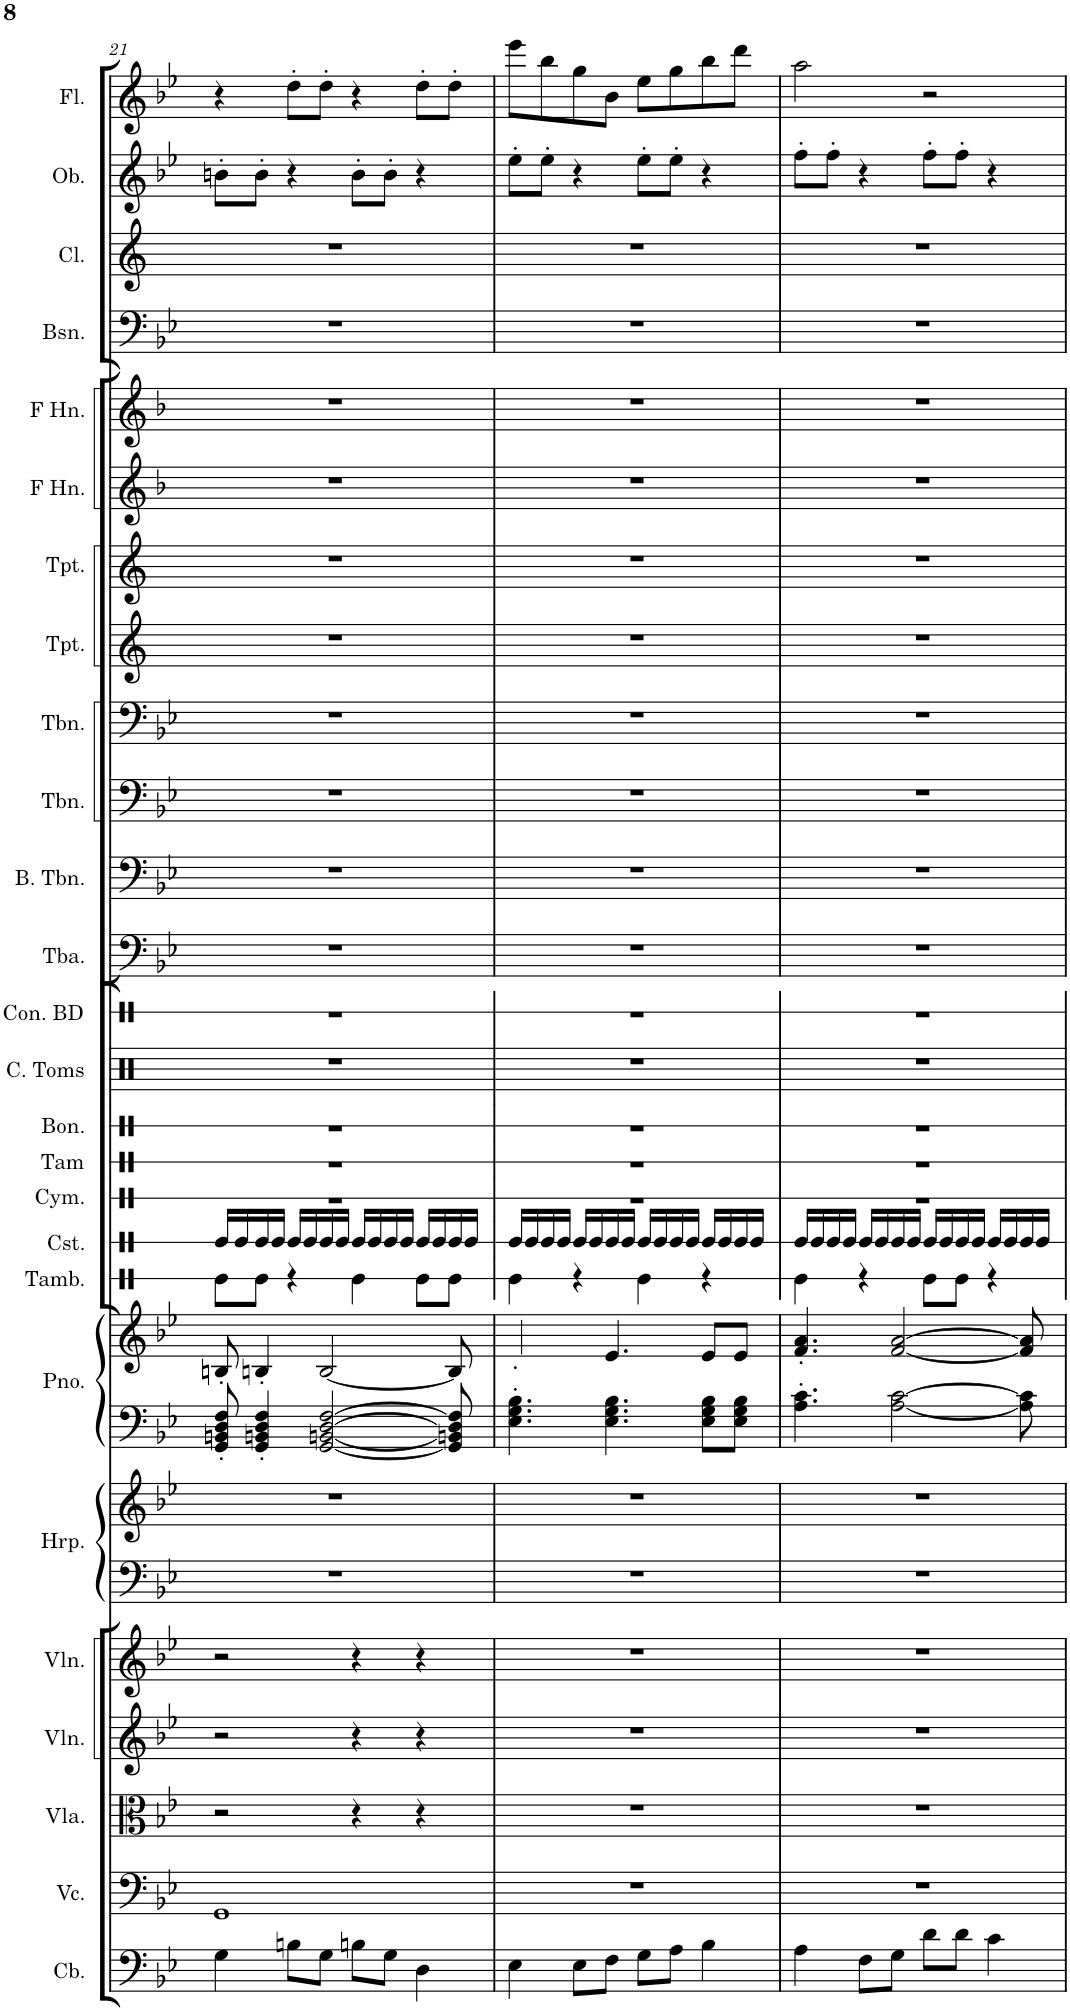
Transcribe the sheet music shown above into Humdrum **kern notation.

**kern	**kern	**kern	**kern	**kern	**kern	**kern	**kern	**kern	**kern	**kern	**kern	**kern	**kern	**kern	**kern	**kern	**kern	**kern	**kern	**kern	**kern	**kern	**kern	**kern
*part23	*part22	*part21	*part20	*part19	*part18	*part18	*part17	*part17	*part16	*part15	*part14	*part13	*part12	*part11	*part10	*part9	*part8	*part7	*part6	*part5	*part4	*part3	*part2	*part1
*staff25	*staff24	*staff23	*staff22	*staff21	*staff20	*staff19	*staff18	*staff17	*staff16	*staff15	*staff14	*staff13	*staff12	*staff11	*staff10	*staff9	*staff8	*staff7	*staff6	*staff5	*staff4	*staff3	*staff2	*staff1
*I"Contrabass	*I"Violoncello	*I"Viola	*I"Violin 2	*I"Violin 1	*I"Harp	*	*I"Piano	*	*I"Castanets	*I"Bongos	*I"Concert Toms	*I"Concert Bass Drum	*I"Tuba	*I"Bass Trombone	*I"Trombone	*I"Trombone	*I"Trumpet	*I"Trumpet	*I"Horn in F	*I"Horn in F	*I"Bassoon	*I"Clarinet	*I"Oboe	*I"Flute
*I'Cb.	*I'Vc.	*I'Vla.	*I'Vln.	*I'Vln.	*I'Hrp.	*	*I'Pno.	*	*I'Cst.	*I'Bon.	*I'C. Toms	*I'Con. BD	*I'Tba.	*I'B. Tbn.	*I'Tbn.	*I'Tbn.	*I'Tpt.	*I'Tpt.	*	*	*I'Bsn.	*I'Cl.	*I'Ob.	*I'Fl.
!!LO:PB:g=z
*clefF4	*clefF4	*clefC3	*clefG2	*clefG2	*clefF4	*clefG2	*clefF4	*clefG2	*clefX	*clefX	*clefX	*clefX	*clefF4	*clefF4	*clefF4	*clefF4	*clefG2	*clefG2	*clefG2	*clefG2	*clefF4	*clefG2	*clefG2	*clefG2
*Trd7c12	*	*	*	*	*	*	*	*	*	*	*	*	*	*	*	*	*Trd1c2	*Trd1c2	*Trd4c7	*Trd4c7	*	*Trd1c2	*	*
*k[b-e-]	*k[b-e-]	*k[b-e-]	*k[b-e-]	*k[b-e-]	*k[b-e-]	*k[b-e-]	*k[b-e-]	*k[b-e-]	*k[]	*k[]	*k[]	*k[]	*k[b-e-]	*k[b-e-]	*k[b-e-]	*k[b-e-]	*k[]	*k[]	*k[b-]	*k[b-]	*k[b-e-]	*k[]	*k[b-e-]	*k[b-e-]
*M4/4	*M4/4	*M4/4	*M4/4	*M4/4	*M4/4	*M4/4	*M4/4	*M4/4	*M4/4	*M4/4	*M4/4	*M4/4	*M4/4	*M4/4	*M4/4	*M4/4	*M4/4	*M4/4	*M4/4	*M4/4	*M4/4	*M4/4	*M4/4	*M4/4
=21	=21	=21	=21	=21	=21	=21	=21	=21	=21	=21	=21	=21	=21	=21	=21	=21	=21	=21	=21	=21	=21	=21	=21	=21
4G\	1GG	2r	2r	2r	1r	1r	8GG/' 8BBn/' 8D/' 8F/'	8Bn'/	16Re/LL	1r	1r	1r	1r	1r	1r	1r	1r	1r	1r	1r	1r	1r	8bn'\L	4r
.	.	.	.	.	.	.	.	.	16Re/	.	.	.	.	.	.	.	.	.	.	.	.	.	.	.
.	.	.	.	.	.	.	4GG/' 4BBn/' 4D/' 4F/'	4Bn'/	16Re/	.	.	.	.	.	.	.	.	.	.	.	.	.	8b'\J	.
.	.	.	.	.	.	.	.	.	16Re/JJ	.	.	.	.	.	.	.	.	.	.	.	.	.	.	.
8Bn\L	.	.	.	.	.	.	.	.	16Re/LL	.	.	.	.	.	.	.	.	.	.	.	.	.	4r	8dd'\L
.	.	.	.	.	.	.	.	.	16Re/	.	.	.	.	.	.	.	.	.	.	.	.	.	.	.
8G\J	.	.	.	.	.	.	[2GG/ [2BBn/ [2D/ [2F/	[2B/	16Re/	.	.	.	.	.	.	.	.	.	.	.	.	.	.	8dd'\J
.	.	.	.	.	.	.	.	.	16Re/JJ	.	.	.	.	.	.	.	.	.	.	.	.	.	.	.
8Bn\L	.	4r	4r	4r	.	.	.	.	16Re/LL	.	.	.	.	.	.	.	.	.	.	.	.	.	8b'\L	4r
.	.	.	.	.	.	.	.	.	16Re/	.	.	.	.	.	.	.	.	.	.	.	.	.	.	.
8G\J	.	.	.	.	.	.	.	.	16Re/	.	.	.	.	.	.	.	.	.	.	.	.	.	8b'\J	.
.	.	.	.	.	.	.	.	.	16Re/JJ	.	.	.	.	.	.	.	.	.	.	.	.	.	.	.
4D\	.	4r	4r	4r	.	.	.	.	16Re/LL	.	.	.	.	.	.	.	.	.	.	.	.	.	4r	8dd'\L
.	.	.	.	.	.	.	.	.	16Re/	.	.	.	.	.	.	.	.	.	.	.	.	.	.	.
.	.	.	.	.	.	.	8GG/] 8BBn/] 8D/] 8F/]	8B/]	16Re/	.	.	.	.	.	.	.	.	.	.	.	.	.	.	8dd'\J
.	.	.	.	.	.	.	.	.	16Re/JJ	.	.	.	.	.	.	.	.	.	.	.	.	.	.	.
=22	=22	=22	=22	=22	=22	=22	=22	=22	=22	=22	=22	=22	=22	=22	=22	=22	=22	=22	=22	=22	=22	=22	=22	=22
4E-\	1r	1r	1r	1r	1r	1r	4.E-\' 4.G\' 4.B-\'	4.e-'/	16Re/LL	1r	1r	1r	1r	1r	1r	1r	1r	1r	1r	1r	1r	1r	8ee-'\L	8eee-\L
.	.	.	.	.	.	.	.	.	16Re/	.	.	.	.	.	.	.	.	.	.	.	.	.	.	.
.	.	.	.	.	.	.	.	.	16Re/	.	.	.	.	.	.	.	.	.	.	.	.	.	8ee-'\J	8bb-\
.	.	.	.	.	.	.	.	.	16Re/JJ	.	.	.	.	.	.	.	.	.	.	.	.	.	.	.
8E-\L	.	.	.	.	.	.	.	.	16Re/LL	.	.	.	.	.	.	.	.	.	.	.	.	.	4r	8gg\
.	.	.	.	.	.	.	.	.	16Re/	.	.	.	.	.	.	.	.	.	.	.	.	.	.	.
8F\J	.	.	.	.	.	.	4.E-\ 4.G\ 4.B-\	4.e-/	16Re/	.	.	.	.	.	.	.	.	.	.	.	.	.	.	8b-\J
.	.	.	.	.	.	.	.	.	16Re/JJ	.	.	.	.	.	.	.	.	.	.	.	.	.	.	.
8G\L	.	.	.	.	.	.	.	.	16Re/LL	.	.	.	.	.	.	.	.	.	.	.	.	.	8ee-'\L	8ee-\L
.	.	.	.	.	.	.	.	.	16Re/	.	.	.	.	.	.	.	.	.	.	.	.	.	.	.
8A\J	.	.	.	.	.	.	.	.	16Re/	.	.	.	.	.	.	.	.	.	.	.	.	.	8ee-'\J	8gg\
.	.	.	.	.	.	.	.	.	16Re/JJ	.	.	.	.	.	.	.	.	.	.	.	.	.	.	.
4B-\	.	.	.	.	.	.	8E-\ 8G\ 8B-\L	8e-/L	16Re/LL	.	.	.	.	.	.	.	.	.	.	.	.	.	4r	8bb-\
.	.	.	.	.	.	.	.	.	16Re/	.	.	.	.	.	.	.	.	.	.	.	.	.	.	.
.	.	.	.	.	.	.	8E-\ 8G\ 8B-\J	8e-/J	16Re/	.	.	.	.	.	.	.	.	.	.	.	.	.	.	8ddd\J
.	.	.	.	.	.	.	.	.	16Re/JJ	.	.	.	.	.	.	.	.	.	.	.	.	.	.	.
=23	=23	=23	=23	=23	=23	=23	=23	=23	=23	=23	=23	=23	=23	=23	=23	=23	=23	=23	=23	=23	=23	=23	=23	=23
4A\	1r	1r	1r	1r	1r	1r	4.A\' 4.c\'	4.f/' 4.a/'	16Re/LL	1r	1r	1r	1r	1r	1r	1r	1r	1r	1r	1r	1r	1r	8ff'\L	2aa\
.	.	.	.	.	.	.	.	.	16Re/	.	.	.	.	.	.	.	.	.	.	.	.	.	.	.
.	.	.	.	.	.	.	.	.	16Re/	.	.	.	.	.	.	.	.	.	.	.	.	.	8ff'\J	.
.	.	.	.	.	.	.	.	.	16Re/JJ	.	.	.	.	.	.	.	.	.	.	.	.	.	.	.
8F\L	.	.	.	.	.	.	.	.	16Re/LL	.	.	.	.	.	.	.	.	.	.	.	.	.	4r	.
.	.	.	.	.	.	.	.	.	16Re/	.	.	.	.	.	.	.	.	.	.	.	.	.	.	.
8G\J	.	.	.	.	.	.	[2A\ [2c\	[2f/ [2a/	16Re/	.	.	.	.	.	.	.	.	.	.	.	.	.	.	.
.	.	.	.	.	.	.	.	.	16Re/JJ	.	.	.	.	.	.	.	.	.	.	.	.	.	.	.
8d\L	.	.	.	.	.	.	.	.	16Re/LL	.	.	.	.	.	.	.	.	.	.	.	.	.	8ff'\L	2r
.	.	.	.	.	.	.	.	.	16Re/	.	.	.	.	.	.	.	.	.	.	.	.	.	.	.
8d\J	.	.	.	.	.	.	.	.	16Re/	.	.	.	.	.	.	.	.	.	.	.	.	.	8ff'\J	.
.	.	.	.	.	.	.	.	.	16Re/JJ	.	.	.	.	.	.	.	.	.	.	.	.	.	.	.
4c\	.	.	.	.	.	.	.	.	16Re/LL	.	.	.	.	.	.	.	.	.	.	.	.	.	4r	.
.	.	.	.	.	.	.	.	.	16Re/	.	.	.	.	.	.	.	.	.	.	.	.	.	.	.
.	.	.	.	.	.	.	8A\] 8c\]	8f/] 8a/]	16Re/	.	.	.	.	.	.	.	.	.	.	.	.	.	.	.
.	.	.	.	.	.	.	.	.	16Re/JJ	.	.	.	.	.	.	.	.	.	.	.	.	.	.	.
=	=	=	=	=	=	=	=	=	=	=	=	=	=	=	=	=	=	=	=	=	=	=	=	=
*-	*-	*-	*-	*-	*-	*-	*-	*-	*-	*-	*-	*-	*-	*-	*-	*-	*-	*-	*-	*-	*-	*-	*-	*-
